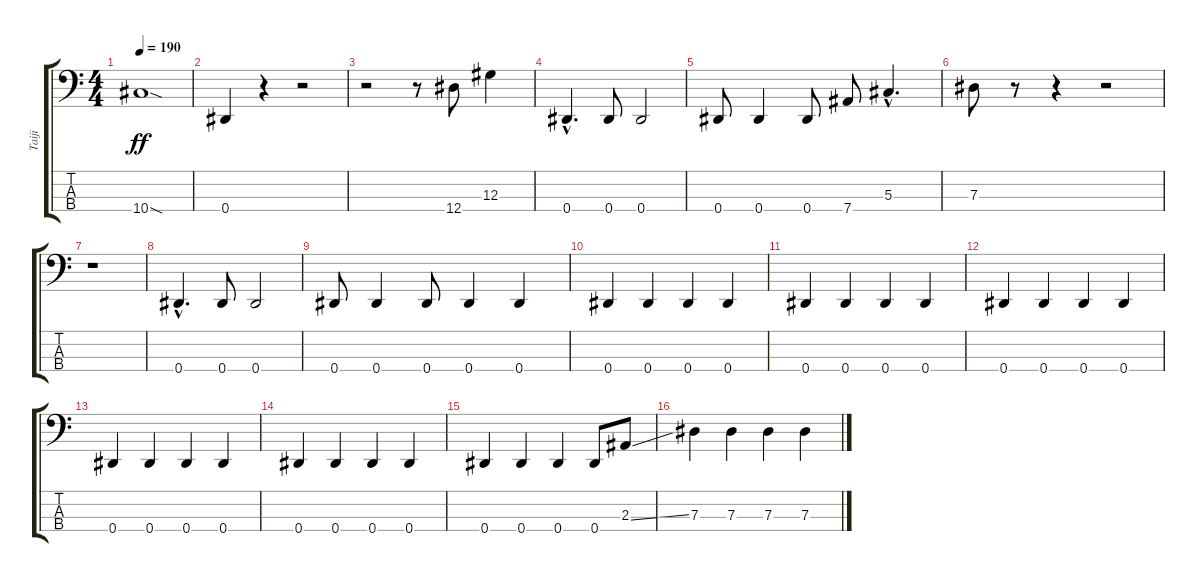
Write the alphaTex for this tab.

\track ("Taiji" "Taiji") {instrument electricbassfinger}
\staff {score tabs}
\tuning (Gb2 Db2 Ab1 Eb1) {hide}
\ts (4 4)
\tempo 190
\clef f4
\ks c
10.4{sod}.1{dy ff} |
0.4.4 r.4 r.2 |
r.2 r.8 12.4.8 12.3.4 |
0.4{hac}.4{d} 0.4.8 0.4.2 |
0.4.8 0.4.4 0.4.8 7.4.8 5.3{hac}.4{d} |
7.3.8 r.8 r.4 r.2 |
r.1 |
0.4{hac}.4{d} 0.4.8 0.4.2 |
0.4.8 0.4.4 0.4.8 0.4.4 0.4.4 |
0.4.4 0.4.4 0.4.4 0.4.4 |
0.4.4 0.4.4 0.4.4 0.4.4 |
0.4.4 0.4.4 0.4.4 0.4.4 |
0.4.4 0.4.4 0.4.4 0.4.4 |
0.4.4 0.4.4 0.4.4 0.4.4 |
0.4.4 0.4.4 0.4.4 0.4.8 2.3{ss}.8 |
7.3.4 7.3.4 7.3.4 7.3.4
